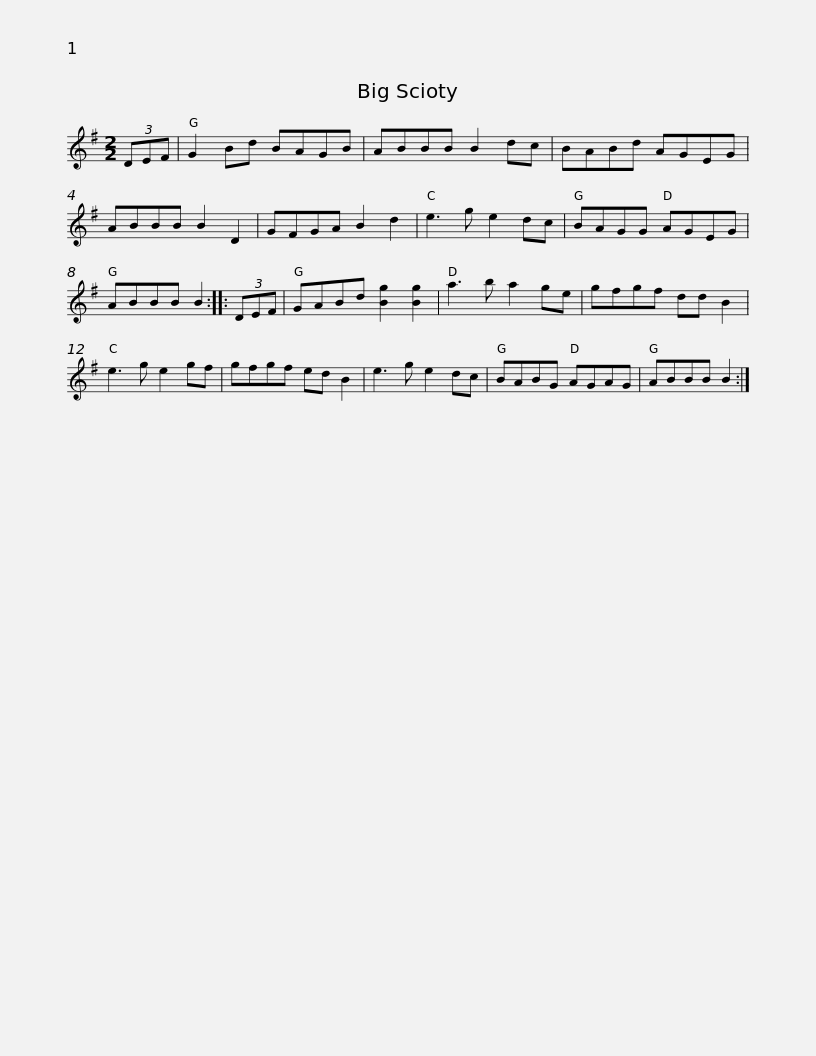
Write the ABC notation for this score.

X:1
L:1/8
M:2/2
I:linebreak $
K:G
V:1 treble
V:1
 (3DEF | G2 Bd BAGB | ABBB B2 dc | BABd AGEG | ABBB B2 D2 | %5
 GFGA B2 d2 | e3 g e2 dc |$ BAGG AGEG | ABBB B2 :: (3DEF | %10
 GABd [Bg]2 [Bg]2 | a3 b a2 ge | gfgf dd B2 | e3 g e2 gf |$ gfgf ed B2 | %15
 e3 g e2 dc | BABG AGAG | ABBB B2 :| %18
